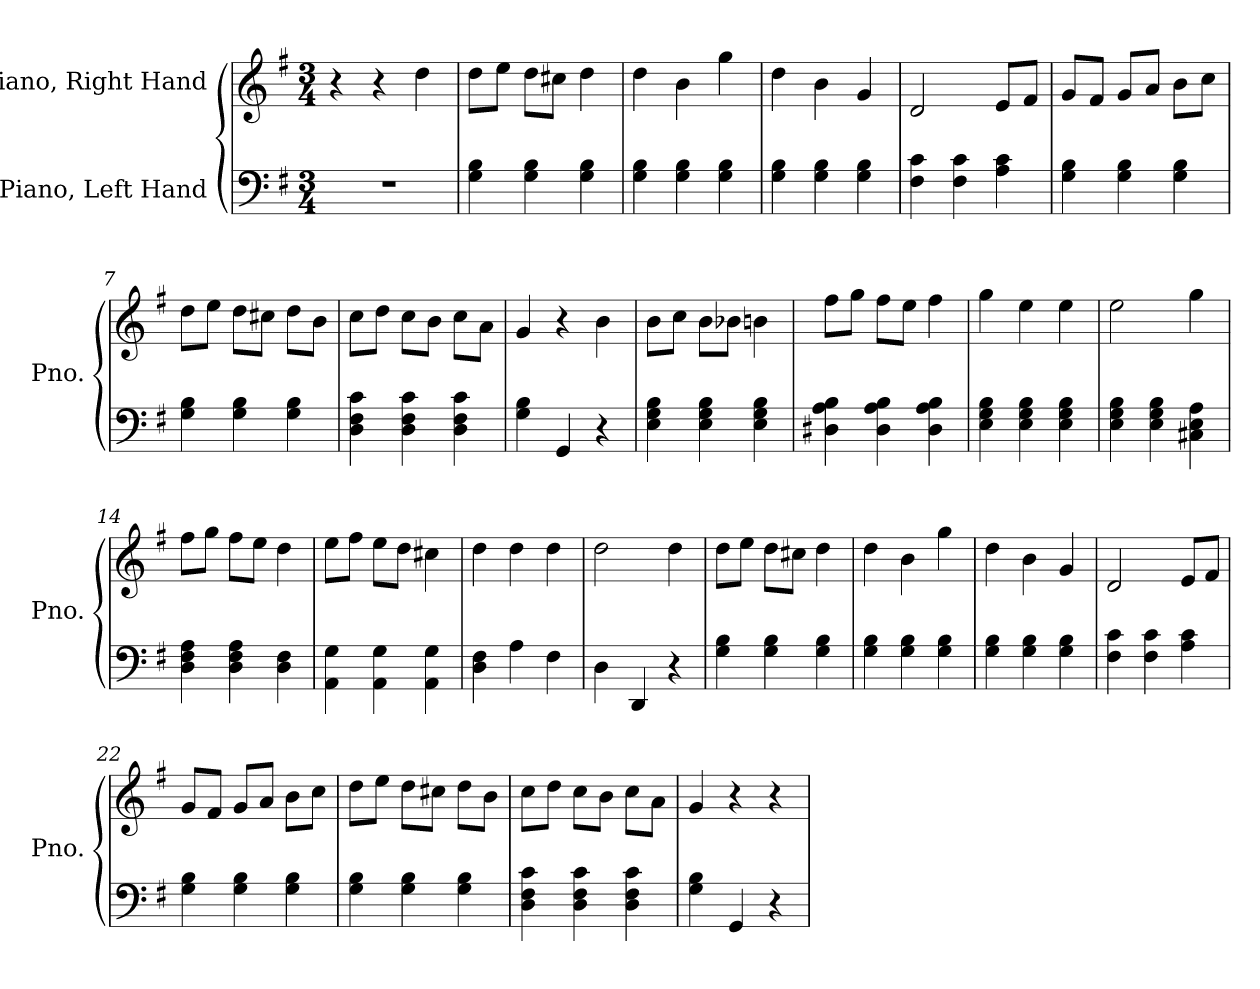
**kern	**kern
*part2	*part1
*staff2	*staff1
*I"Piano, Left Hand	*I"Piano, Right Hand
*I'Pno.	*I'Pno.
*clefF4	*clefG2
*k[f#]	*k[f#]
*M3/4	*M3/4
*MM100	*MM100
=1	=1
2.r	4r
.	4r
.	4dd\
=2	=2
4G\ 4B\	8dd\L
.	8ee\J
4G\ 4B\	8dd\L
.	8cc#X\J
4G\ 4B\	4dd\
=3	=3
4G\ 4B\	4dd\
4G\ 4B\	4b\
4G\ 4B\	4gg\
=4	=4
4G\ 4B\	4dd\
4G\ 4B\	4b\
4G\ 4B\	4g/
=5	=5
4F#\ 4c\	2d/
4F#\ 4c\	.
4A\ 4c\	8e/L
.	8f#/J
=6	=6
4G\ 4B\	8g/L
.	8f#/J
4G\ 4B\	8g/L
.	8a/J
4G\ 4B\	8b\L
.	8cc\J
!!LO:LB:g=z
=7	=7
4G\ 4B\	8dd\L
.	8ee\J
4G\ 4B\	8dd\L
.	8cc#X\J
4G\ 4B\	8dd\L
.	8b\J
=8	=8
4D\ 4F#\ 4c\	8cc\L
.	8dd\J
4D\ 4F#\ 4c\	8cc\L
.	8b\J
4D\ 4F#\ 4c\	8cc\L
.	8a\J
=9	=9
4G\ 4B\	4g/
4GG/	4r
4r	4b\
=10	=10
4E\ 4G\ 4B\	8b\L
.	8cc\J
4E\ 4G\ 4B\	8b\L
.	8b-X\J
4E\ 4G\ 4B\	4bn\
=11	=11
4D#X\ 4A\ 4B\	8ff#\L
.	8gg\J
4D#\ 4A\ 4B\	8ff#\L
.	8ee\J
4D#\ 4A\ 4B\	4ff#\
=12	=12
4E\ 4G\ 4B\	4gg\
4E\ 4G\ 4B\	4ee\
4E\ 4G\ 4B\	4ee\
=13	=13
4E\ 4G\ 4B\	2ee\
4E\ 4G\ 4B\	.
4C#X\ 4E\ 4A\	4gg\
!!LO:LB:g=z
=14	=14
4D\ 4F#\ 4A\	8ff#\L
.	8gg\J
4D\ 4F#\ 4A\	8ff#\L
.	8ee\J
4D\ 4F#\	4dd\
=15	=15
4AA\ 4G\	8ee\L
.	8ff#\J
4AA\ 4G\	8ee\L
.	8dd\J
4AA\ 4G\	4cc#X\
=16	=16
4D\ 4F#\	4dd\
4A\	4dd\
4F#\	4dd\
=17	=17
4D\	2dd\
4DD/	.
4r	4dd\
=18	=18
4G\ 4B\	8dd\L
.	8ee\J
4G\ 4B\	8dd\L
.	8cc#X\J
4G\ 4B\	4dd\
=19	=19
4G\ 4B\	4dd\
4G\ 4B\	4b\
4G\ 4B\	4gg\
=20	=20
4G\ 4B\	4dd\
4G\ 4B\	4b\
4G\ 4B\	4g/
=21	=21
4F#\ 4c\	2d/
4F#\ 4c\	.
4A\ 4c\	8e/L
.	8f#/J
!!LO:LB:g=z
=22	=22
4G\ 4B\	8g/L
.	8f#/J
4G\ 4B\	8g/L
.	8a/J
4G\ 4B\	8b\L
.	8cc\J
=23	=23
4G\ 4B\	8dd\L
.	8ee\J
4G\ 4B\	8dd\L
.	8cc#X\J
4G\ 4B\	8dd\L
.	8b\J
=24	=24
4D\ 4F#\ 4c\	8cc\L
.	8dd\J
4D\ 4F#\ 4c\	8cc\L
.	8b\J
4D\ 4F#\ 4c\	8cc\L
.	8a\J
=25	=25
4G\ 4B\	4g/
4GG/	4r
4r	4r
=	=
*-	*-
